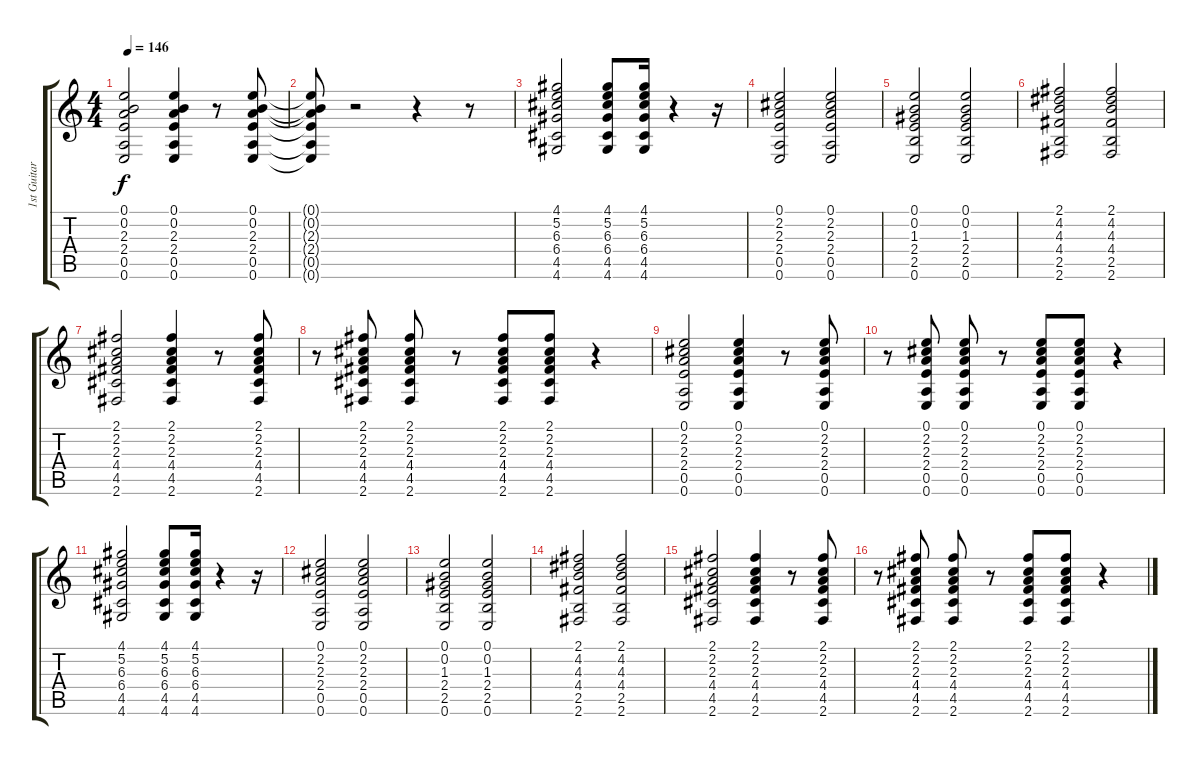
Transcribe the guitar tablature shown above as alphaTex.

\track ("1st Guitar" "1st Guitar") {instrument acousticguitarnylon}
\staff {score tabs}
\tuning (E4 B3 G3 D3 A2 E2) {hide}
\ts (4 4)
\tempo 146
\clef g2
\ks c
(0.1 0.2 2.3 2.4 0.5 0.6).2{dy f} (0.1 0.2 2.3 2.4 0.5 0.6).4 r.8 (0.1 0.2 2.3 2.4 0.5 0.6).8 |
(0.1{t} 0.2{t} 2.3{t} 2.4{t} 0.5{t} 0.6{t}).8 r.2 r.4 r.8 |
(4.1 5.2 6.3 6.4 4.5 4.6).2 (4.1 5.2 6.3 6.4 4.5 4.6).8 (4.1 5.2 6.3 6.4 4.5 4.6).16 r.4 r.16 |
(0.1 2.2 2.3 2.4 0.5 0.6).2 (0.1 2.2 2.3 2.4 0.5 0.6).2 |
(0.1 0.2 1.3 2.4 2.5 0.6).2 (0.1 0.2 1.3 2.4 2.5 0.6).2 |
(2.1 4.2 4.3 4.4 2.5 2.6).2 (2.1 4.2 4.3 4.4 2.5 2.6).2 |
(2.1 2.2 2.3 4.4 4.5 2.6).2 (2.1 2.2 2.3 4.4 4.5 2.6).4 r.8 (2.1 2.2 2.3 4.4 4.5 2.6).8 |
r.8 (2.1 2.2 2.3 4.4 4.5 2.6).8 (2.1 2.2 2.3 4.4 4.5 2.6).8 r.8 (2.1 2.2 2.3 4.4 4.5 2.6).8 (2.1 2.2 2.3 4.4 4.5 2.6).8 r.4 |
(0.1 2.2 2.3 2.4 0.5 0.6).2 (0.1 2.2 2.3 2.4 0.5 0.6).4 r.8 (0.1 2.2 2.3 2.4 0.5 0.6).8 |
r.8 (0.1 2.2 2.3 2.4 0.5 0.6).8 (0.1 2.2 2.3 2.4 0.5 0.6).8 r.8 (0.1 2.2 2.3 2.4 0.5 0.6).8 (0.1 2.2 2.3 2.4 0.5 0.6).8 r.4 |
(4.1 5.2 6.3 6.4 4.5 4.6).2 (4.1 5.2 6.3 6.4 4.5 4.6).8 (4.1 5.2 6.3 6.4 4.5 4.6).16 r.4 r.16 |
(0.1 2.2 2.3 2.4 0.5 0.6).2 (0.1 2.2 2.3 2.4 0.5 0.6).2 |
(0.1 0.2 1.3 2.4 2.5 0.6).2 (0.1 0.2 1.3 2.4 2.5 0.6).2 |
(2.1 4.2 4.3 4.4 2.5 2.6).2 (2.1 4.2 4.3 4.4 2.5 2.6).2 |
(2.1 2.2 2.3 4.4 4.5 2.6).2 (2.1 2.2 2.3 4.4 4.5 2.6).4 r.8 (2.1 2.2 2.3 4.4 4.5 2.6).8 |
r.8 (2.1 2.2 2.3 4.4 4.5 2.6).8 (2.1 2.2 2.3 4.4 4.5 2.6).8 r.8 (2.1 2.2 2.3 4.4 4.5 2.6).8 (2.1 2.2 2.3 4.4 4.5 2.6).8 r.4
